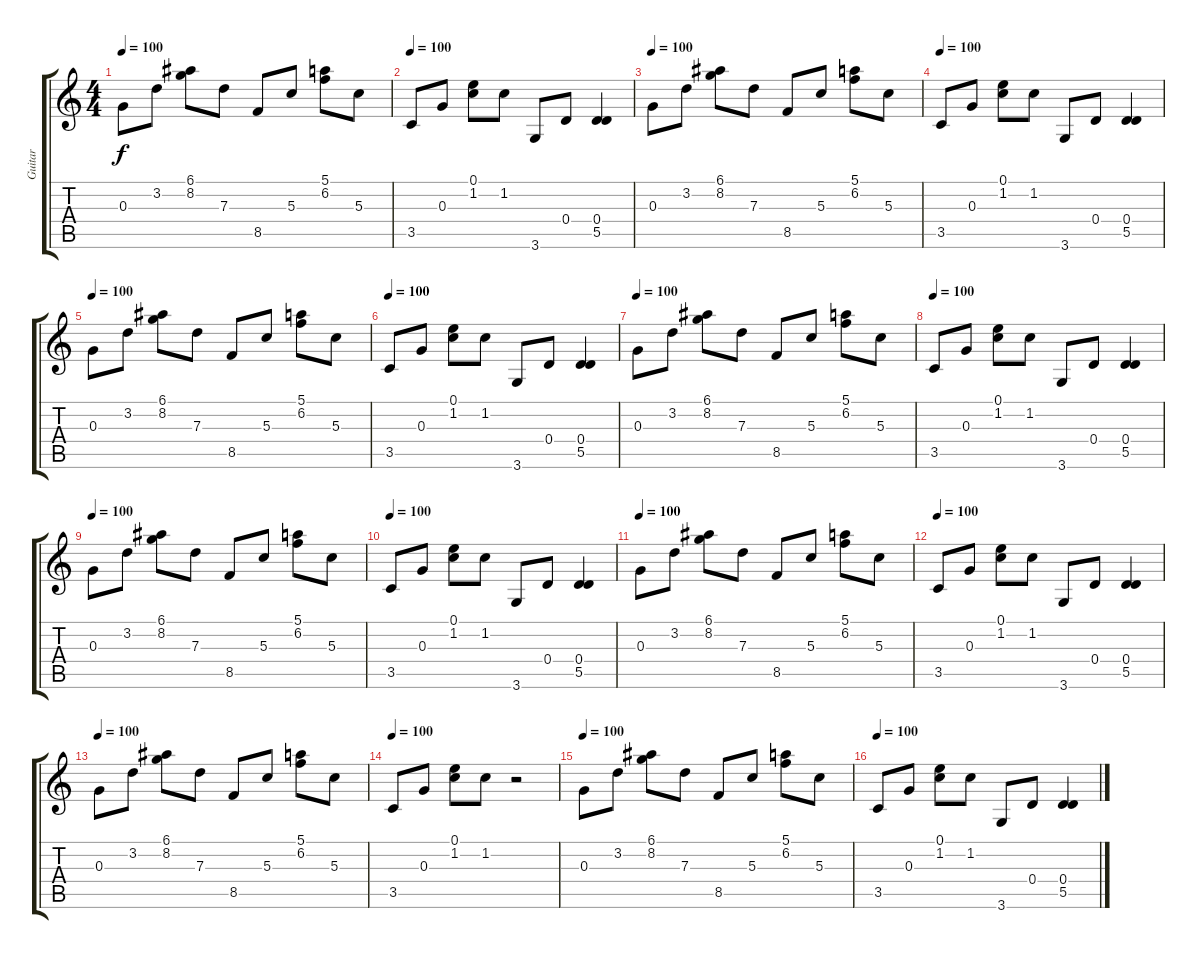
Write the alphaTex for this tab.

\track ("Guitar" "Guitar") {instrument acousticguitarnylon}
\staff {score tabs}
\tuning (E4 B3 G3 D3 A2 E2) {hide}
\ts (4 4)
\tempo 100
\clef g2
\ks c
0.3.8{dy f} 3.2.8 (6.1 8.2).8 7.3.8 8.5.8 5.3.8 (5.1 6.2).8 5.3.8 |
\tempo 100
3.5.8 0.3.8 (0.1 1.2).8 1.2.8 3.6.8 0.4.8 (0.4 5.5).4 |
\tempo 100
0.3.8 3.2.8 (6.1 8.2).8 7.3.8 8.5.8 5.3.8 (5.1 6.2).8 5.3.8 |
\tempo 100
3.5.8 0.3.8 (0.1 1.2).8 1.2.8 3.6.8 0.4.8 (0.4 5.5).4 |
\tempo 100
0.3.8 3.2.8 (6.1 8.2).8 7.3.8 8.5.8 5.3.8 (5.1 6.2).8 5.3.8 |
\tempo 100
3.5.8 0.3.8 (0.1 1.2).8 1.2.8 3.6.8 0.4.8 (0.4 5.5).4 |
\tempo 100
0.3.8 3.2.8 (6.1 8.2).8 7.3.8 8.5.8 5.3.8 (5.1 6.2).8 5.3.8 |
\tempo 100
3.5.8 0.3.8 (0.1 1.2).8 1.2.8 3.6.8 0.4.8 (0.4 5.5).4 |
\tempo 100
0.3.8 3.2.8 (6.1 8.2).8 7.3.8 8.5.8 5.3.8 (5.1 6.2).8 5.3.8 |
\tempo 100
3.5.8 0.3.8 (0.1 1.2).8 1.2.8 3.6.8 0.4.8 (0.4 5.5).4 |
\tempo 100
0.3.8 3.2.8 (6.1 8.2).8 7.3.8 8.5.8 5.3.8 (5.1 6.2).8 5.3.8 |
\tempo 100
3.5.8 0.3.8 (0.1 1.2).8 1.2.8 3.6.8 0.4.8 (0.4 5.5).4 |
\tempo 100
0.3.8 3.2.8 (6.1 8.2).8 7.3.8 8.5.8 5.3.8 (5.1 6.2).8 5.3.8 |
\tempo 100
3.5.8 0.3.8 (0.1 1.2).8 1.2.8 r.2 |
\tempo 100
0.3.8 3.2.8 (6.1 8.2).8 7.3.8 8.5.8 5.3.8 (5.1 6.2).8 5.3.8 |
\tempo 100
3.5.8 0.3.8 (0.1 1.2).8 1.2.8 3.6.8 0.4.8 (0.4 5.5).4
